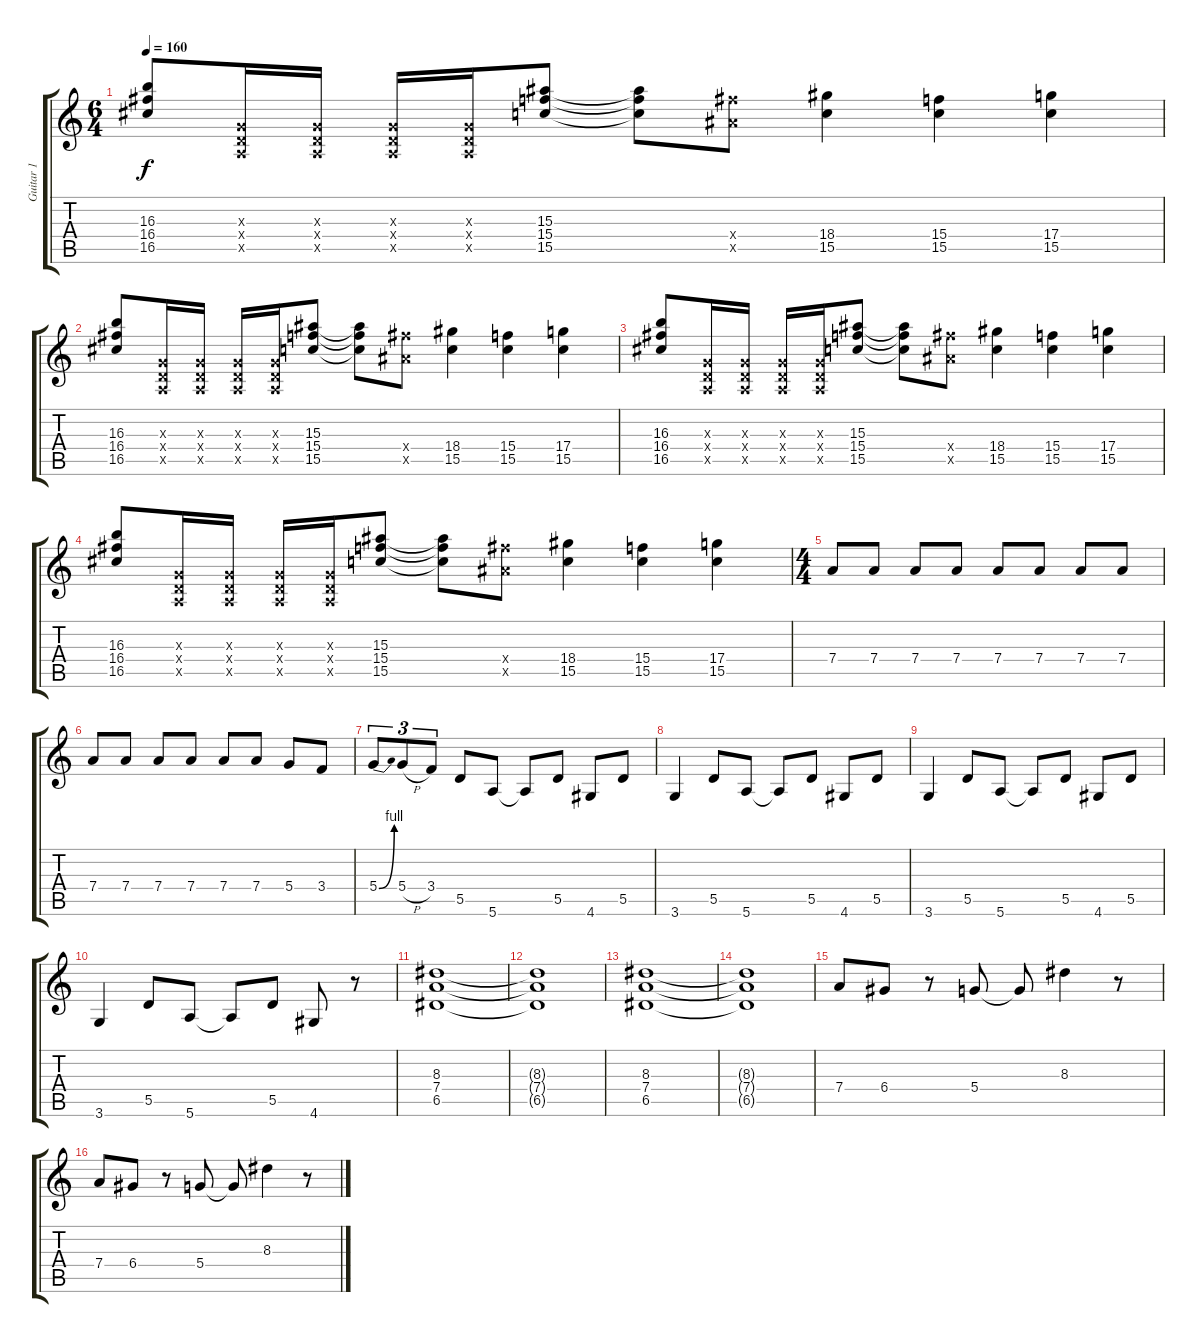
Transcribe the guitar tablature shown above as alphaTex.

\track ("Guitar 1" "Guitar 1") {instrument overdrivenguitar}
\staff {score tabs}
\tuning (E4 B3 G3 D3 A2 E2) {hide}
\ts (6 4)
\tempo 160
\clef g2
\ks c
(16.3 16.4 16.5).8{dy f} (0.3{x} 0.4{x} 0.5{x}).16 (0.3{x} 0.4{x} 0.5{x}).16 (0.3{x} 0.4{x} 0.5{x}).16 (0.3{x} 0.4{x} 0.5{x}).16 (15.3 15.4 15.5).8 (15.3{t} 15.4{t} 15.5{t}).8 (16.4{x} 13.5{x}).8 (18.4 15.5).4 (15.4 15.5).4 (17.4 15.5).4 |
(16.3 16.4 16.5).8 (0.3{x} 0.4{x} 0.5{x}).16 (0.3{x} 0.4{x} 0.5{x}).16 (0.3{x} 0.4{x} 0.5{x}).16 (0.3{x} 0.4{x} 0.5{x}).16 (15.3 15.4 15.5).8 (15.3{t} 15.4{t} 15.5{t}).8 (16.4{x} 13.5{x}).8 (18.4 15.5).4 (15.4 15.5).4 (17.4 15.5).4 |
(16.3 16.4 16.5).8 (0.3{x} 0.4{x} 0.5{x}).16 (0.3{x} 0.4{x} 0.5{x}).16 (0.3{x} 0.4{x} 0.5{x}).16 (0.3{x} 0.4{x} 0.5{x}).16 (15.3 15.4 15.5).8 (15.3{t} 15.4{t} 15.5{t}).8 (16.4{x} 13.5{x}).8 (18.4 15.5).4 (15.4 15.5).4 (17.4 15.5).4 |
(16.3 16.4 16.5).8 (0.3{x} 0.4{x} 0.5{x}).16 (0.3{x} 0.4{x} 0.5{x}).16 (0.3{x} 0.4{x} 0.5{x}).16 (0.3{x} 0.4{x} 0.5{x}).16 (15.3 15.4 15.5).8 (15.3{t} 15.4{t} 15.5{t}).8 (16.4{x} 13.5{x}).8 (18.4 15.5).4 (15.4 15.5).4 (17.4 15.5).4 |
\ts (4 4)
7.4.8 7.4.8 7.4.8 7.4.8 7.4.8 7.4.8 7.4.8 7.4.8 |
7.4.8 7.4.8 7.4.8 7.4.8 7.4.8 7.4.8 5.4.8 3.4.8 |
5.4{be (bend 0 0 60 4)}.8{tu (3 2)} 5.4{h}.8{tu (3 2)} 3.4.8{tu (3 2)} 5.5.8 5.6.8 5.6{t}.8 5.5.8 4.6.8 5.5.8 |
3.6.4 5.5.8 5.6.8 5.6{t}.8 5.5.8 4.6.8 5.5.8 |
3.6.4 5.5.8 5.6.8 5.6{t}.8 5.5.8 4.6.8 5.5.8 |
3.6.4 5.5.8 5.6.8 5.6{t}.8 5.5.8 4.6.8 r.8 |
(8.3 7.4 6.5).1 |
(8.3{t} 7.4{t} 6.5{t}).1 |
(8.3 7.4 6.5).1 |
(8.3{t} 7.4{t} 6.5{t}).1 |
7.4.8 6.4.8 r.8 5.4.8 5.4{t}.8 8.3.4 r.8 |
7.4.8 6.4.8 r.8 5.4.8 5.4{t}.8 8.3.4 r.8
